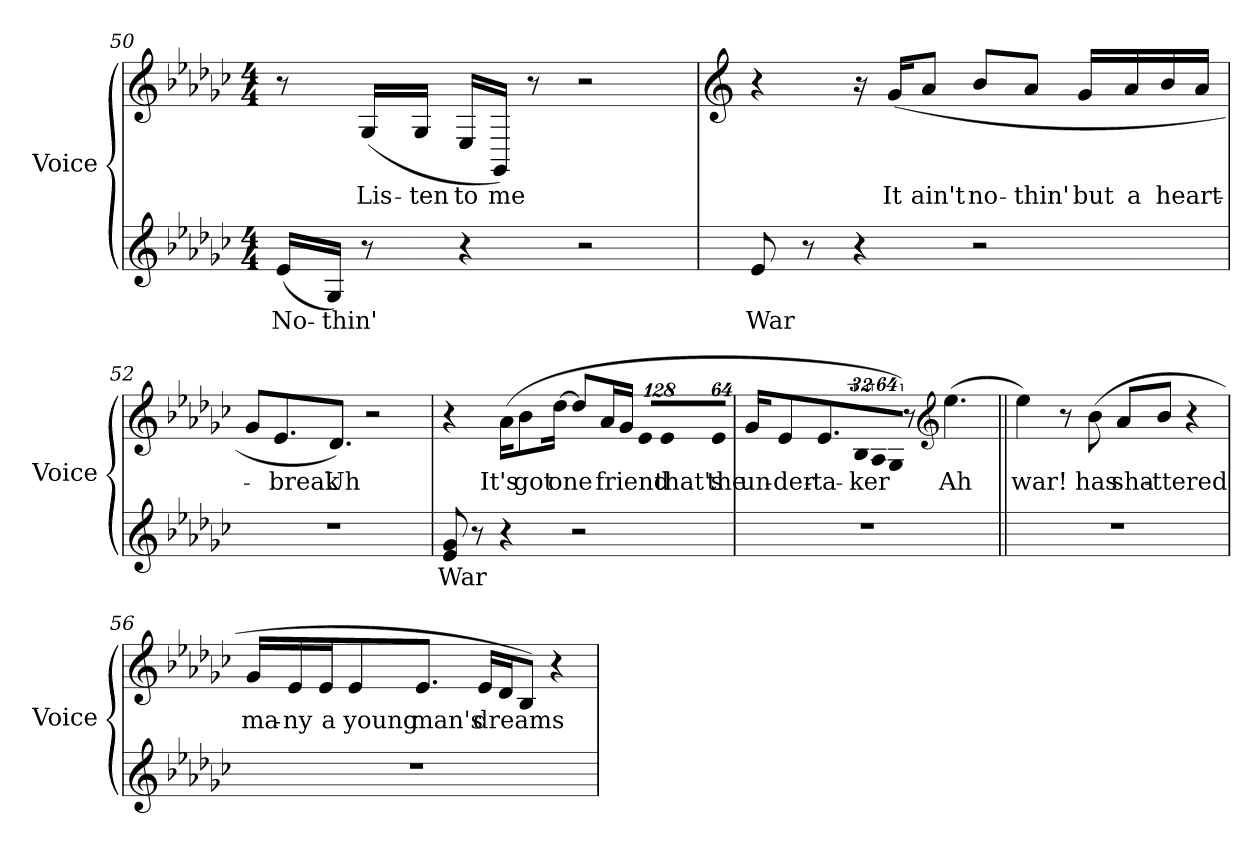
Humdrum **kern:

**kern	**text	**kern	**text
*part2	*part2	*part1	*part1
*staff2	*staff2	*staff1	*staff1
*I"Voice	*	*I"Voice	*
*I'Voice	*	*I'Voice	*
*clefG2	*	*clefG2	*
*k[b-e-a-d-g-c-]	*	*k[b-e-a-d-g-c-]	*
*e-:	*	*e-:	*
*M4/4	*	*M4/4	*
=50	=50	=50	=50
!	!LO:LY:b:color=#000000	!	!
(16e-i/LL	No-	8r	.
!	!LO:LY:b:color=#000000	!	!
16G-i/JJ)	-thin'	.	.
!	!	!	!LO:LY:b:color=#000000
8r	.	(16G-i/LL	Lis-
!	!	!	!LO:LY:b:color=#000000
.	.	16G-i/JJ	-ten
!	!	!	!LO:LY:b:color=#000000
4r	.	16E-i/LL	to
!	!	!	!LO:LY:b:color=#000000
.	.	16GG-i/JJ)	me
.	.	8r	.
2r	.	2r	.
!!LO:LB:g=z
=51	=51	=51	=51
*	*	*clefG2	*
!	!LO:LY:b:color=#000000	!	!
8e-i/	War	4r	.
8r	.	.	.
4r	.	16r	.
!	!	!	!LO:LY:b:color=#000000
.	.	(16g-i/KL	It
!	!	!	!LO:LY:b:color=#000000
.	.	8a-i/J	ain't
!	!	!	!LO:LY:b:color=#000000
2r	.	8b-i/L	no-
!	!	!	!LO:LY:b:color=#000000
.	.	8a-i/J	-thin'
!	!	!	!LO:LY:b:color=#000000
.	.	16g-i/LL	but
!	!	!	!LO:LY:b:color=#000000
.	.	16a-i/	a
!	!	!	!LO:LY:b:color=#000000
.	.	16b-i/	heart-
.	.	16a-i/JJ	.
=52	=52	=52	=52
1r	.	8g-i/L	.
!	!	!	!LO:LY:b:color=#000000
.	.	8.e-i/	-break
!	!	!	!LO:LY:b:color=#000000
.	.	8.d-i/J)	Uh
.	.	2r	.
=53	=53	=53	=53
!	!LO:LY:b:color=#000000	!	!
8e-i/ 8g-i	War	4r	.
8r	.	.	.
!	!	!	!LO:LY:b:color=#000000
4r	.	(16a-i\KL	It's
!	!	!	!LO:LY:b:color=#000000
.	.	8b-i\	got
!	!	!	!LO:LY:b:color=#000000
.	.	[16dd-i\Jk	one
2r	.	8dd-i/L]	.
!	!	!	!LO:LY:b:color=#000000
.	.	16a-i/L	friend
.	.	16g-i/JJ	.
*	*	*Xbrackettup	*
!	!	!LO:N:vis=8	!
.	.	1024%85e-i/L	.
!	!	!LO:N:vis=8	!
!	!	!	!LO:LY:b:color=#000000
.	.	1024%85e-i/	that's
!	!	!LO:N:vis=8	!
!	!	!	!LO:LY:b:color=#000000
.	.	512%43e-i/J	the
!!LO:LB:g=z
=54	=54	=54	=54
!	!	!	!LO:LY:b:color=#000000
1r	.	16g-i/KL	un-
!	!	!	!LO:LY:b:color=#000000
.	.	8e-i/	-der-
!	!	!	!LO:LY:b:color=#000000
.	.	8.e-i/	-ta-
*	*	*brackettup	*
!	!	!LO:N:vis=16	!
!	!	!	!LO:LY:b:color=#000000
.	.	512%21B-i/L	-ker
!	!	!LO:N:vis=16	!
.	.	1024%43A-i/	.
!	!	!LO:N:vis=16	!
.	.	1024%43G-i/JJ)	.
.	.	8r	.
*	*	*clefG2	*
!	!	!	!LO:LY:b:color=#000000
.	.	(4.ee-i\	Ah
=55||	=55||	=55||	=55||
!	!	!	!LO:LY:b:color=#000000
1r	.	4ee-i\)	war!
.	.	8r	.
!	!	!	!LO:LY:b:color=#000000
.	.	(8b-i\	has
!	!	!	!LO:LY:b:color=#000000
.	.	8a-i/L	sha-
!	!	!	!LO:LY:b:color=#000000
.	.	8b-i/J	-ttered
.	.	4r	.
=56	=56	=56	=56
!	!	!	!LO:LY:b:color=#000000
1r	.	16g-i/LL	ma-
!	!	!	!LO:LY:b:color=#000000
.	.	16e-i/	-ny
!	!	!	!LO:LY:b:color=#000000
.	.	16e-i/J	a
!	!	!	!LO:LY:b:color=#000000
.	.	8e-i/	young
!	!	!	!LO:LY:b:color=#000000
.	.	8.e-i/J	man's
!	!	!	!LO:LY:b:color=#000000
.	.	16e-i/LL	dreams
.	.	16d-i/J	.
.	.	8B-i/J)	.
.	.	4r	.
=	=	=	=
*-	*-	*-	*-
